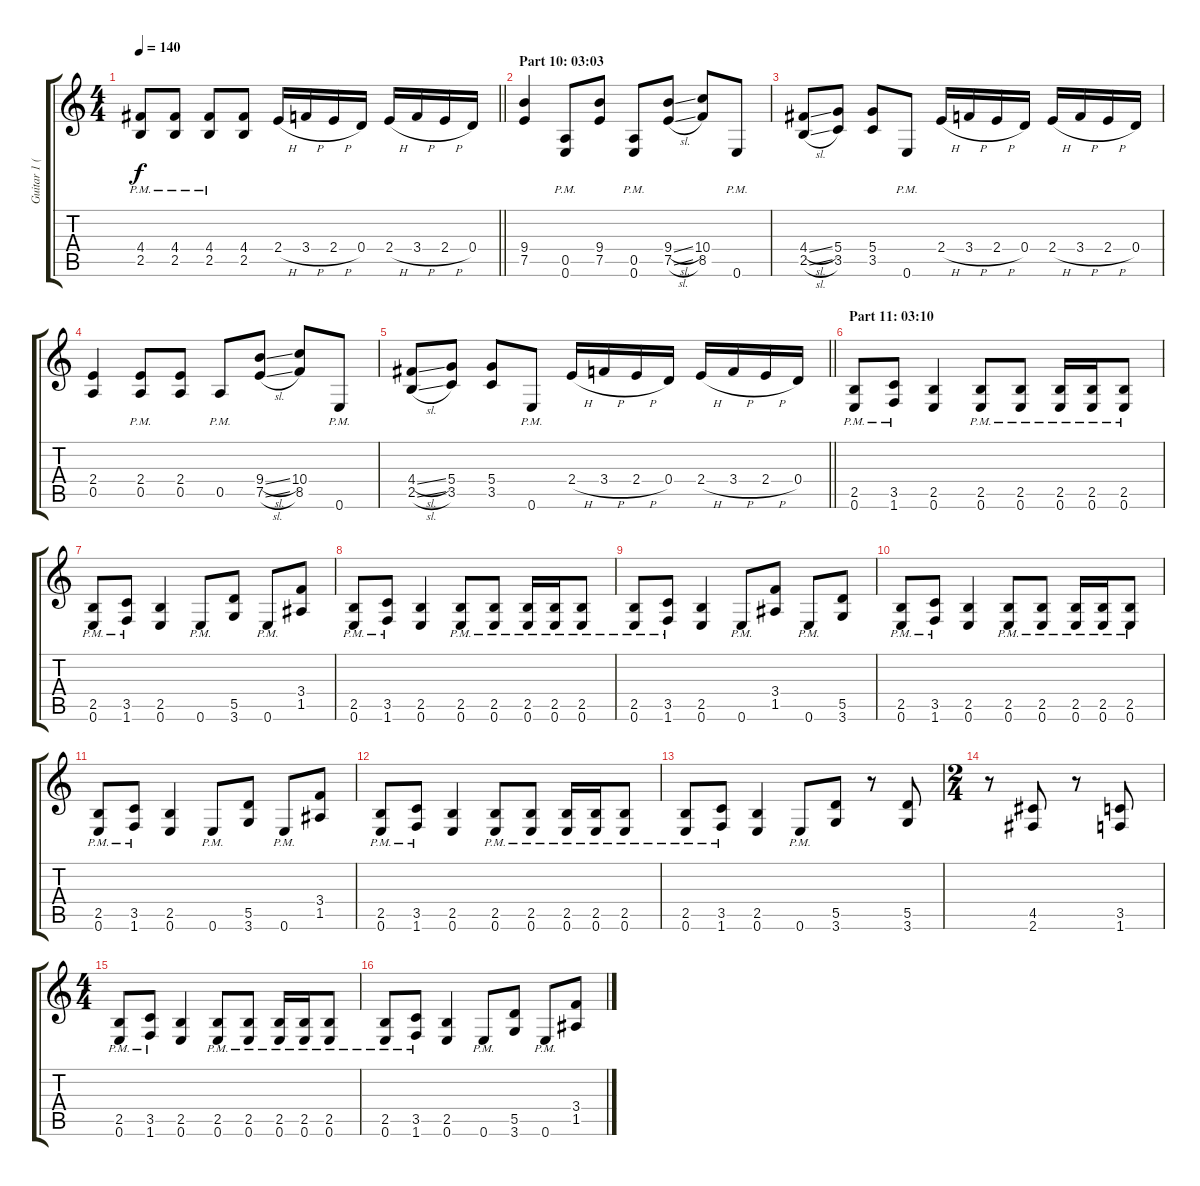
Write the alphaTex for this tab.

\track ("Guitar 1 (Distortion)" "Guitar 1 (") {instrument distortionguitar}
\staff {score tabs}
\tuning (E4 B3 G3 D3 A2 E2) {hide}
\ts (4 4)
\tempo 140
\clef g2
\barLineRight lightlight
\ks c
(4.4{pm} 2.5{pm}).8{dy f} (4.4{pm} 2.5{pm}).8 (4.4{pm} 2.5{pm}).8 (4.4 2.5).8 2.4{h}.16 3.4{h}.16 2.4{h}.16 0.4.16 2.4{h}.16 3.4{h}.16 2.4{h}.16 0.4.16 |
\section ("" "Part 10: 03:03")
(9.4 7.5).4 (0.5{pm} 0.6{pm}).8 (9.4 7.5).8 (0.5{pm} 0.6{pm}).8 (9.4{sl} 7.5{sl}).8 (10.4 8.5).8 0.6{pm}.8 |
(4.4{sl} 2.5{sl}).8 (5.4 3.5).8 (5.4 3.5).8 0.6{pm}.8 2.4{h}.16 3.4{h}.16 2.4{h}.16 0.4.16 2.4{h}.16 3.4{h}.16 2.4{h}.16 0.4.16 |
(2.4 0.5).4 (2.4{pm} 0.5{pm}).8 (2.4 0.5).8 0.5{pm}.8 (9.4{sl} 7.5{sl}).8 (10.4 8.5).8 0.6{pm}.8 |
\barLineRight lightlight
(4.4{sl} 2.5{sl}).8 (5.4 3.5).8 (5.4 3.5).8 0.6{pm}.8 2.4{h}.16 3.4{h}.16 2.4{h}.16 0.4.16 2.4{h}.16 3.4{h}.16 2.4{h}.16 0.4.16 |
\section ("" "Part 11: 03:10")
(2.5{pm} 0.6{pm}).8 (3.5{pm} 1.6{pm}).8 (2.5 0.6).4 (2.5{pm} 0.6{pm}).8 (2.5{pm} 0.6{pm}).8 (2.5{pm} 0.6{pm}).16 (2.5{pm} 0.6{pm}).16 (2.5{pm} 0.6{pm}).8 |
(2.5{pm} 0.6{pm}).8 (3.5{pm} 1.6{pm}).8 (2.5 0.6).4 0.6{pm}.8 (5.5 3.6).8 0.6{pm}.8 (3.4 1.5).8 |
(2.5{pm} 0.6{pm}).8 (3.5{pm} 1.6{pm}).8 (2.5 0.6).4 (2.5{pm} 0.6{pm}).8 (2.5{pm} 0.6{pm}).8 (2.5{pm} 0.6{pm}).16 (2.5{pm} 0.6{pm}).16 (2.5{pm} 0.6{pm}).8 |
(2.5{pm} 0.6{pm}).8 (3.5{pm} 1.6{pm}).8 (2.5 0.6).4 0.6{pm}.8 (3.4 1.5).8 0.6{pm}.8 (5.5 3.6).8 |
(2.5{pm} 0.6{pm}).8 (3.5{pm} 1.6{pm}).8 (2.5 0.6).4 (2.5{pm} 0.6{pm}).8 (2.5{pm} 0.6{pm}).8 (2.5{pm} 0.6{pm}).16 (2.5{pm} 0.6{pm}).16 (2.5{pm} 0.6{pm}).8 |
(2.5{pm} 0.6{pm}).8 (3.5{pm} 1.6{pm}).8 (2.5 0.6).4 0.6{pm}.8 (5.5 3.6).8 0.6{pm}.8 (3.4 1.5).8 |
(2.5{pm} 0.6{pm}).8 (3.5{pm} 1.6{pm}).8 (2.5 0.6).4 (2.5{pm} 0.6{pm}).8 (2.5{pm} 0.6{pm}).8 (2.5{pm} 0.6{pm}).16 (2.5{pm} 0.6{pm}).16 (2.5{pm} 0.6{pm}).8 |
(2.5{pm} 0.6{pm}).8 (3.5{pm} 1.6{pm}).8 (2.5 0.6).4 0.6{pm}.8 (5.5 3.6).8 r.8 (5.5 3.6).8 |
\ts (2 4)
r.8 (4.5 2.6).8 r.8 (3.5 1.6).8 |
\ts (4 4)
(2.5{pm} 0.6{pm}).8 (3.5{pm} 1.6{pm}).8 (2.5 0.6).4 (2.5{pm} 0.6{pm}).8 (2.5{pm} 0.6{pm}).8 (2.5{pm} 0.6{pm}).16 (2.5{pm} 0.6{pm}).16 (2.5{pm} 0.6{pm}).8 |
(2.5{pm} 0.6{pm}).8 (3.5{pm} 1.6{pm}).8 (2.5 0.6).4 0.6{pm}.8 (5.5 3.6).8 0.6{pm}.8 (3.4 1.5).8
